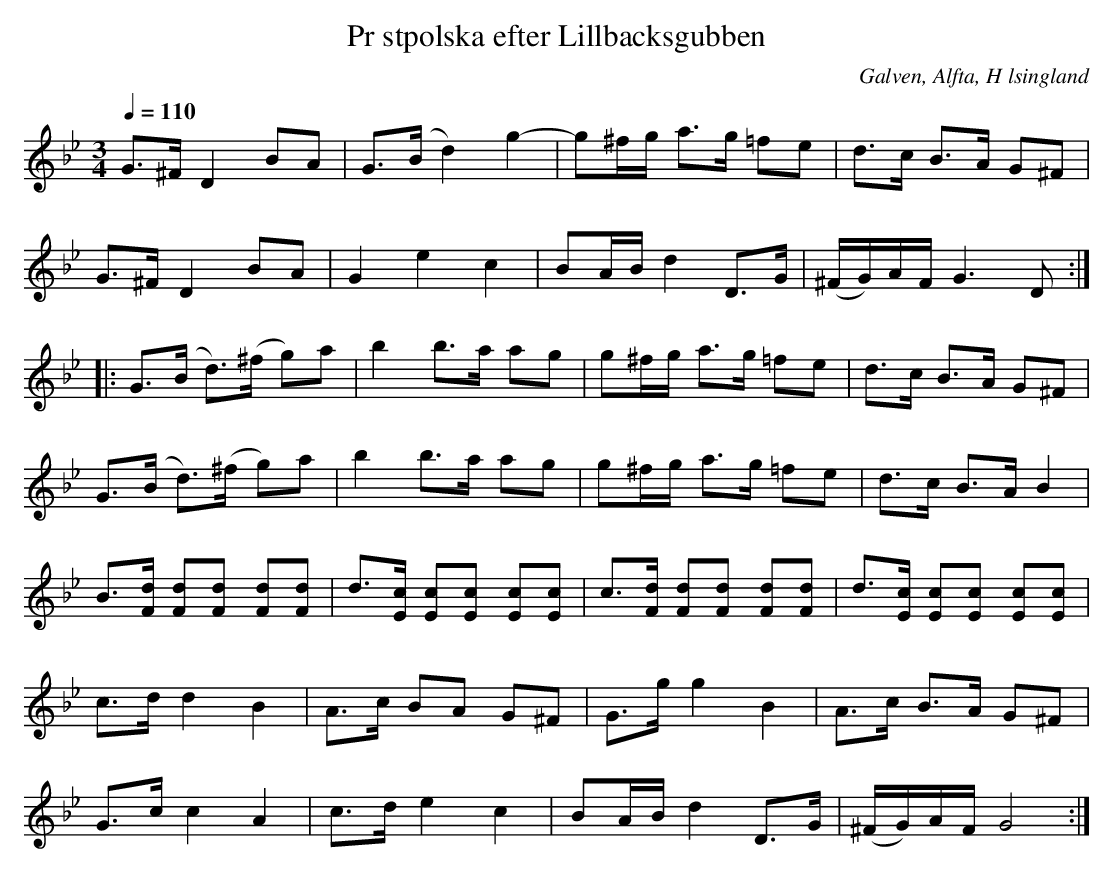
X:1
T:Pr stpolska efter Lillbacksgubben
O:Galven, Alfta, H lsingland
M:3/4
L:1/8
Q:1/4=110
K:Gm
G>^F   D2       BA         | G>(B   d2)      g2-       | g^f/g/ a>g =fe | d>c         B>A G^F  |
G>^F   D2       BA         | G2     e2       c2           | BA/B/  d2 D>G  | (^F/G/)A/F/ G3 D  ::
G>(B   d>)(^f   g)a        | b2     b>a      ag         | g^f/g/ a>g =fe | d>c         B>A G^F  |
G>(B   d>)(^f   g)a        | b2     b>a      ag         | g^f/g/ a>g =fe | d>c         B>A B2   |
B>[Fd] [Fd][Fd] [Fd][Fd] | d>[Ec] [Ec][Ec] [Ec][Ec] | \
c>[Fd] [Fd][Fd] [Fd][Fd] | d>[Ec] [Ec][Ec] [Ec][Ec] |
c>d    d2       B2           | A>c    BA       G^F       | G>g    g2 B2     | A>c         B>A G^F  |
G>c    c2       A2           | c>d    e2       c2        | BA/B/  d2 D>G   | (^F/G/)A/F/ G4      :|]
